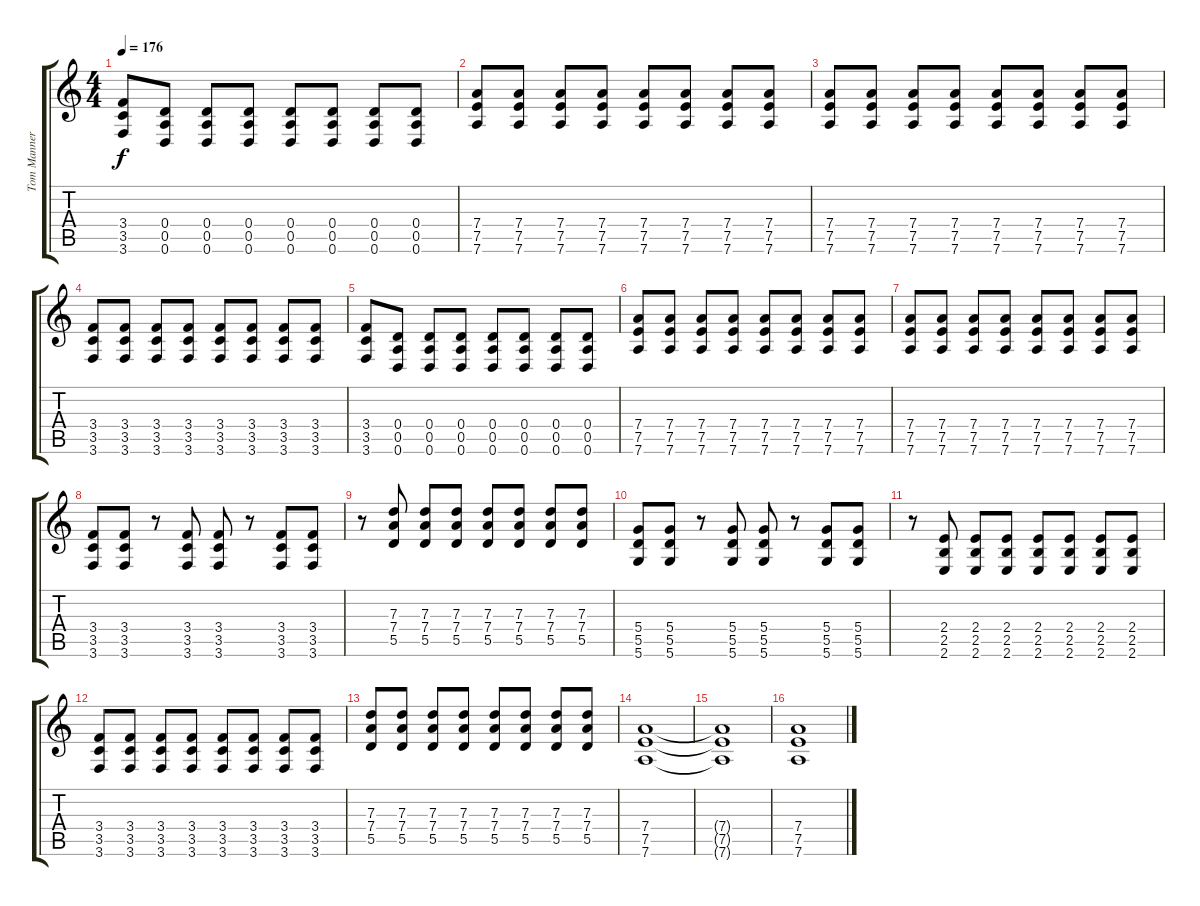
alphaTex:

\track ("Tom Manners" "Tom Manner") {instrument overdrivenguitar}
\staff {score tabs}
\tuning (E4 B3 G3 D3 A2 D2) {hide}
\ts (4 4)
\tempo 176
\clef g2
\ks c
(3.4 3.5 3.6).8{dy f} (0.4 0.5 0.6).8 (0.4 0.5 0.6).8 (0.4 0.5 0.6).8 (0.4 0.5 0.6).8 (0.4 0.5 0.6).8 (0.4 0.5 0.6).8 (0.4 0.5 0.6).8 |
(7.4 7.5 7.6).8 (7.4 7.5 7.6).8 (7.4 7.5 7.6).8 (7.4 7.5 7.6).8 (7.4 7.5 7.6).8 (7.4 7.5 7.6).8 (7.4 7.5 7.6).8 (7.4 7.5 7.6).8 |
(7.4 7.5 7.6).8 (7.4 7.5 7.6).8 (7.4 7.5 7.6).8 (7.4 7.5 7.6).8 (7.4 7.5 7.6).8 (7.4 7.5 7.6).8 (7.4 7.5 7.6).8 (7.4 7.5 7.6).8 |
(3.4 3.5 3.6).8 (3.4 3.5 3.6).8 (3.4 3.5 3.6).8 (3.4 3.5 3.6).8 (3.4 3.5 3.6).8 (3.4 3.5 3.6).8 (3.4 3.5 3.6).8 (3.4 3.5 3.6).8 |
(3.4 3.5 3.6).8 (0.4 0.5 0.6).8 (0.4 0.5 0.6).8 (0.4 0.5 0.6).8 (0.4 0.5 0.6).8 (0.4 0.5 0.6).8 (0.4 0.5 0.6).8 (0.4 0.5 0.6).8 |
(7.4 7.5 7.6).8 (7.4 7.5 7.6).8 (7.4 7.5 7.6).8 (7.4 7.5 7.6).8 (7.4 7.5 7.6).8 (7.4 7.5 7.6).8 (7.4 7.5 7.6).8 (7.4 7.5 7.6).8 |
(7.4 7.5 7.6).8 (7.4 7.5 7.6).8 (7.4 7.5 7.6).8 (7.4 7.5 7.6).8 (7.4 7.5 7.6).8 (7.4 7.5 7.6).8 (7.4 7.5 7.6).8 (7.4 7.5 7.6).8 |
(3.4 3.5 3.6).8 (3.4 3.5 3.6).8 r.8 (3.4 3.5 3.6).8 (3.4 3.5 3.6).8 r.8 (3.4 3.5 3.6).8 (3.4 3.5 3.6).8 |
r.8 (7.3 7.4 5.5).8 (7.3 7.4 5.5).8 (7.3 7.4 5.5).8 (7.3 7.4 5.5).8 (7.3 7.4 5.5).8 (7.3 7.4 5.5).8 (7.3 7.4 5.5).8 |
(5.4 5.5 5.6).8 (5.4 5.5 5.6).8 r.8 (5.4 5.5 5.6).8 (5.4 5.5 5.6).8 r.8 (5.4 5.5 5.6).8 (5.4 5.5 5.6).8 |
r.8 (2.4 2.5 2.6).8 (2.4 2.5 2.6).8 (2.4 2.5 2.6).8 (2.4 2.5 2.6).8 (2.4 2.5 2.6).8 (2.4 2.5 2.6).8 (2.4 2.5 2.6).8 |
(3.4 3.5 3.6).8 (3.4 3.5 3.6).8 (3.4 3.5 3.6).8 (3.4 3.5 3.6).8 (3.4 3.5 3.6).8 (3.4 3.5 3.6).8 (3.4 3.5 3.6).8 (3.4 3.5 3.6).8 |
(7.3 7.4 5.5).8 (7.3 7.4 5.5).8 (7.3 7.4 5.5).8 (7.3 7.4 5.5).8 (7.3 7.4 5.5).8 (7.3 7.4 5.5).8 (7.3 7.4 5.5).8 (7.3 7.4 5.5).8 |
(7.4 7.5 7.6).1 |
(7.4{t} 7.5{t} 7.6{t}).1 |
(7.4 7.5 7.6).1
